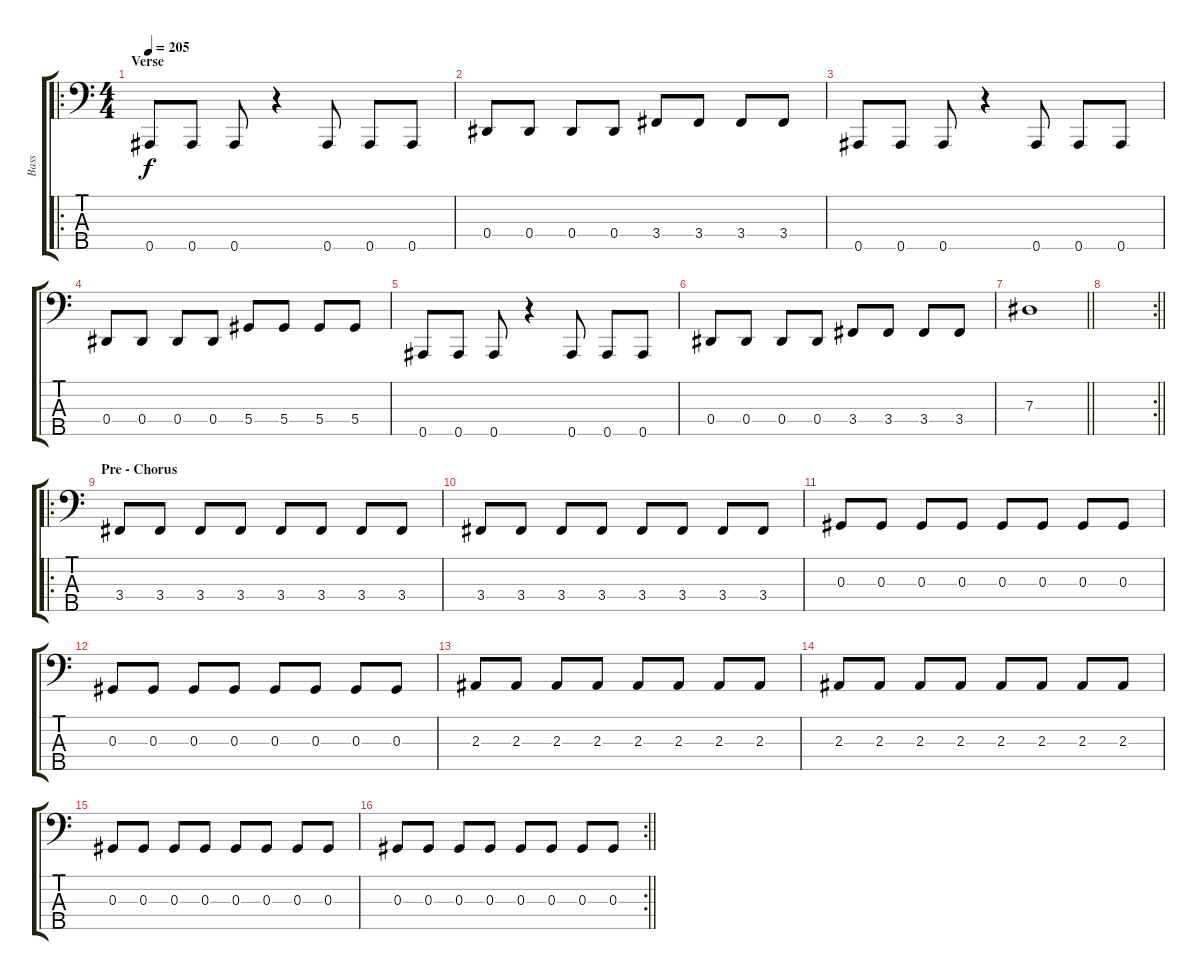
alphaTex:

\track ("Bass" "Bass") {instrument electricbassfinger}
\staff {score tabs}
\tuning (Gb2 Db2 Ab1 Eb1 Bb0) {hide}
\ro
\ts (4 4)
\section ("" "Verse")
\tempo 205
\clef f4
\ks c
0.5.8{dy f} 0.5.8 0.5.8 r.4 0.5.8 0.5.8 0.5.8 |
0.4.8 0.4.8 0.4.8 0.4.8 3.4.8 3.4.8 3.4.8 3.4.8 |
0.5.8 0.5.8 0.5.8 r.4 0.5.8 0.5.8 0.5.8 |
0.4.8 0.4.8 0.4.8 0.4.8 5.4.8 5.4.8 5.4.8 5.4.8 |
0.5.8 0.5.8 0.5.8 r.4 0.5.8 0.5.8 0.5.8 |
0.4.8 0.4.8 0.4.8 0.4.8 3.4.8 3.4.8 3.4.8 3.4.8 |
\barLineRight lightlight
7.3.1 |
\rc 2
\barLineRight lightlight
|
\ro
\section ("" "Pre - Chorus")
3.4.8 3.4.8 3.4.8 3.4.8 3.4.8 3.4.8 3.4.8 3.4.8 |
3.4.8 3.4.8 3.4.8 3.4.8 3.4.8 3.4.8 3.4.8 3.4.8 |
0.3.8 0.3.8 0.3.8 0.3.8 0.3.8 0.3.8 0.3.8 0.3.8 |
0.3.8 0.3.8 0.3.8 0.3.8 0.3.8 0.3.8 0.3.8 0.3.8 |
2.3.8 2.3.8 2.3.8 2.3.8 2.3.8 2.3.8 2.3.8 2.3.8 |
2.3.8 2.3.8 2.3.8 2.3.8 2.3.8 2.3.8 2.3.8 2.3.8 |
0.3.8 0.3.8 0.3.8 0.3.8 0.3.8 0.3.8 0.3.8 0.3.8 |
\rc 2
\barLineRight lightlight
0.3.8 0.3.8 0.3.8 0.3.8 0.3.8 0.3.8 0.3.8 0.3.8
